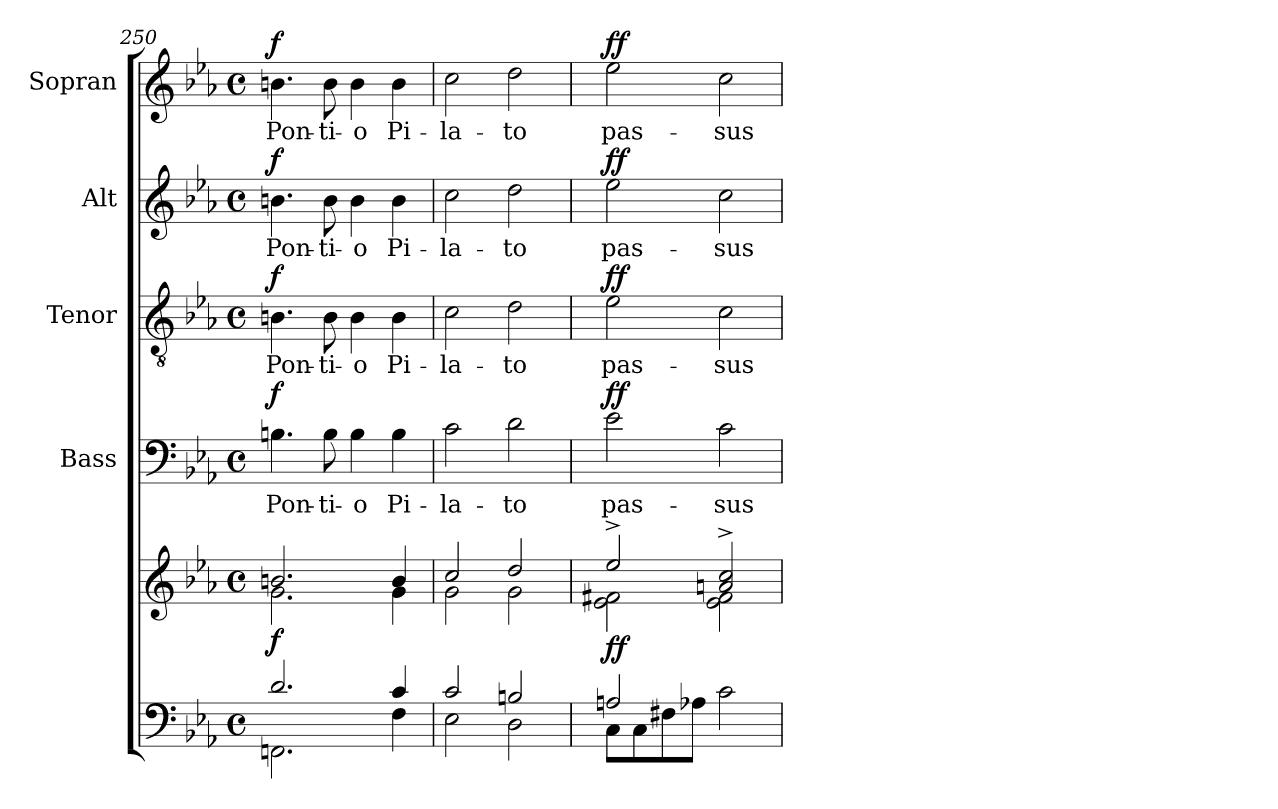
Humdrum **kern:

**kern	**kern	**dynam	**kern	**text	**dynam	**kern	**text	**dynam	**kern	**text	**dynam	**kern	**text	**dynam
*part5	*part5	*part5	*part4	*part4	*part4	*part3	*part3	*part3	*part2	*part2	*part2	*part1	*part1	*part1
*staff6	*staff5	*staff5/6	*staff4	*staff4	*staff4	*staff3	*staff3	*staff3	*staff2	*staff2	*staff2	*staff1	*staff1	*staff1
*	*	*	*I"Bass	*	*	*I"Tenor	*	*	*I"Alt	*	*	*I"Sopran	*	*
*	*	*	*I'B.	*	*	*I'T.	*	*	*I'A.	*	*	*I'S.	*	*
*clefF4	*clefG2	*	*clefF4	*	*	*clefGv2	*	*	*clefG2	*	*	*clefG2	*	*
*k[b-e-a-]	*k[b-e-a-]	*	*k[b-e-a-]	*	*	*k[b-e-a-]	*	*	*k[b-e-a-]	*	*	*k[b-e-a-]	*	*
*E-:	*E-:	*	*E-:	*	*	*E-:	*	*	*E-:	*	*	*E-:	*	*
*M4/4	*M4/4	*	*M4/4	*	*	*M4/4	*	*	*M4/4	*	*	*M4/4	*	*
*met(c)	*met(c)	*	*met(c)	*	*	*met(c)	*	*	*met(c)	*	*	*met(c)	*	*
=250	=250	=250	=250	=250	=250	=250	=250	=250	=250	=250	=250	=250	=250	=250
*^	*^	*	*	*	*	*	*	*	*	*	*	*	*	*
!	!	!	!	!LO:DY:b	!	!LO:LY:b	!LO:DY:a	!	!LO:LY:b	!LO:DY:a	!	!LO:LY:b	!LO:DY:a	!	!LO:LY:b	!LO:DY:a
2.d/	2.FFn\	2.bn/	2.g\	f	4.Bn\	Pon-	f	4.Bn\	Pon-	f	4.bn\	Pon-	f	4.bn\	Pon-	f
!	!	!	!	!	!	!LO:LY:b	!	!	!LO:LY:b	!	!	!LO:LY:b	!	!	!LO:LY:b	!
.	.	.	.	.	8B\	-ti-	.	8B\	-ti-	.	8b\	-ti-	.	8b\	-ti-	.
!	!	!	!	!	!	!LO:LY:b	!	!	!LO:LY:b	!	!	!LO:LY:b	!	!	!LO:LY:b	!
.	.	.	.	.	4B\	-o	.	4B\	-o	.	4b\	-o	.	4b\	-o	.
!	!	!	!	!	!	!LO:LY:b	!	!	!LO:LY:b	!	!	!LO:LY:b	!	!	!LO:LY:b	!
4c/	4F\	4b/	4g\	.	4B\	Pi-	.	4B\	Pi-	.	4b\	Pi-	.	4b\	Pi-	.
=251	=251	=251	=251	=251	=251	=251	=251	=251	=251	=251	=251	=251	=251	=251	=251	=251
!	!	!	!	!	!	!LO:LY:b	!	!	!LO:LY:b	!	!	!LO:LY:b	!	!	!LO:LY:b	!
2c/	2E-\	2cc/	2g\	.	2c\	-la-	.	2c\	-la-	.	2cc\	-la-	.	2cc\	-la-	.
!	!	!	!	!	!	!LO:LY:b	!	!	!LO:LY:b	!	!	!LO:LY:b	!	!	!LO:LY:b	!
2Bn/	2D\	2dd/	2g\	.	2d\	-to	.	2d\	-to	.	2dd\	-to	.	2dd\	-to	.
!!LO:LB:g=z
=252	=252	=252	=252	=252	=252	=252	=252	=252	=252	=252	=252	=252	=252	=252	=252	=252
!	!	!	!	!LO:DY:b	!	!LO:LY:b	!LO:DY:a	!	!LO:LY:b	!LO:DY:a	!	!LO:LY:b	!LO:DY:a	!	!LO:LY:b	!LO:DY:a
2An/	8C\L	2ee-^>/	2e-\ 2f#X\	ff	2e-\	pas-	ff	2e-\	pas-	ff	2ee-\	pas-	ff	2ee-\	pas-	ff
.	8C\	.	.	.	.	.	.	.	.	.	.	.	.	.	.	.
.	8F#X\	.	.	.	.	.	.	.	.	.	.	.	.	.	.	.
.	8A-\J	.	.	.	.	.	.	.	.	.	.	.	.	.	.	.
!	!	!	!	!	!	!LO:LY:b	!	!	!LO:LY:b	!	!	!LO:LY:b	!	!	!LO:LY:b	!
2ryy	2c\	2an/^> 2cc/^>	2e-\ 2f#\	.	2c\	-sus	.	2c\	-sus	.	2cc\	-sus	.	2cc\	-sus	.
*v	*v	*	*	*	*	*	*	*	*	*	*	*	*	*	*	*
*	*v	*v	*	*	*	*	*	*	*	*	*	*	*	*	*
=	=	=	=	=	=	=	=	=	=	=	=	=	=	=
*-	*-	*-	*-	*-	*-	*-	*-	*-	*-	*-	*-	*-	*-	*-
